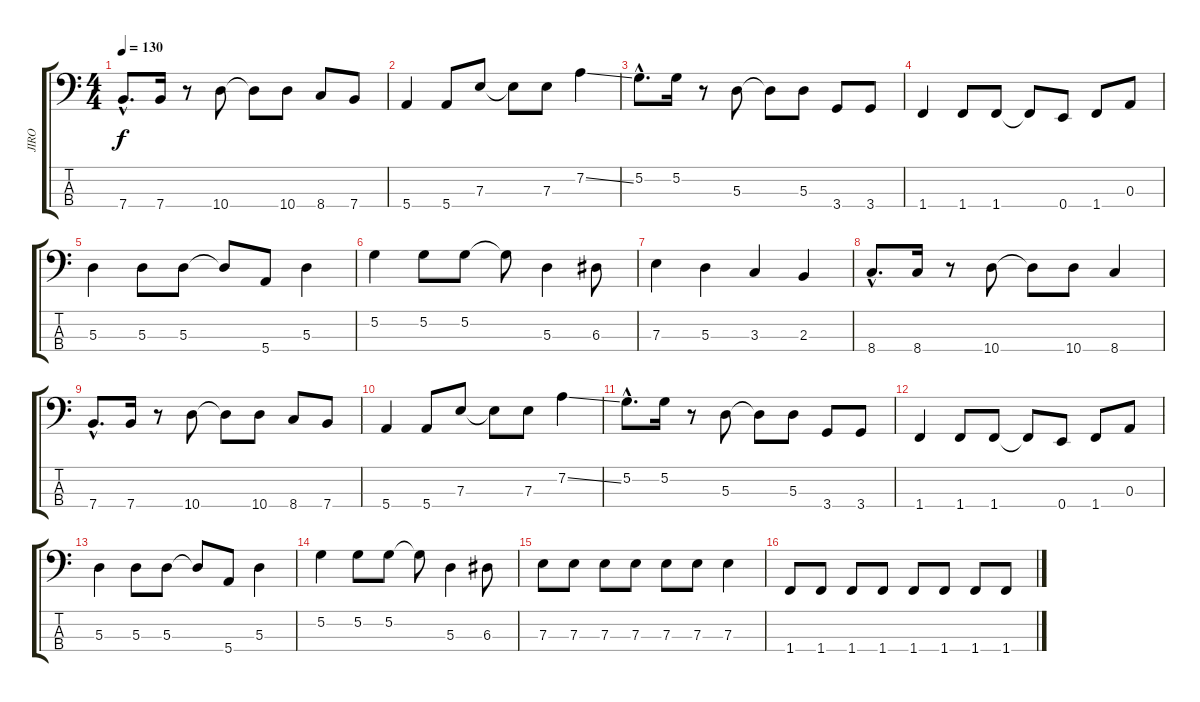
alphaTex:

\track ("JIRO" "JIRO") {instrument electricbasspick}
\staff {score tabs}
\tuning (G2 D2 A1 E1) {hide}
\ts (4 4)
\tempo 130
\clef f4
\ks c
7.4{hac}.8{d dy f} 7.4.16 r.8 10.4.8 10.4{t}.8 10.4.8 8.4.8 7.4.8 |
5.4.4 5.4.8 7.3.8 7.3{t}.8 7.3.8 7.2{ss}.4 |
5.2{hac}.8{d} 5.2.16 r.8 5.3.8 5.3{t}.8 5.3.8 3.4.8 3.4.8 |
1.4.4 1.4.8 1.4.8 1.4{t}.8 0.4.8 1.4.8 0.3.8 |
5.3.4 5.3.8 5.3.8 5.3{t}.8 5.4.8 5.3.4 |
5.2.4 5.2.8 5.2.8 5.2{t}.8 5.3.4 6.3.8 |
7.3.4 5.3.4 3.3.4 2.3.4 |
8.4{hac}.8{d} 8.4.16 r.8 10.4.8 10.4{t}.8 10.4.8 8.4.4 |
7.4{hac}.8{d} 7.4.16 r.8 10.4.8 10.4{t}.8 10.4.8 8.4.8 7.4.8 |
5.4.4 5.4.8 7.3.8 7.3{t}.8 7.3.8 7.2{ss}.4 |
5.2{hac}.8{d} 5.2.16 r.8 5.3.8 5.3{t}.8 5.3.8 3.4.8 3.4.8 |
1.4.4 1.4.8 1.4.8 1.4{t}.8 0.4.8 1.4.8 0.3.8 |
5.3.4 5.3.8 5.3.8 5.3{t}.8 5.4.8 5.3.4 |
5.2.4 5.2.8 5.2.8 5.2{t}.8 5.3.4 6.3.8 |
7.3.8 7.3.8 7.3.8 7.3.8 7.3.8 7.3.8 7.3.4 |
1.4.8 1.4.8 1.4.8 1.4.8 1.4.8 1.4.8 1.4.8 1.4.8
